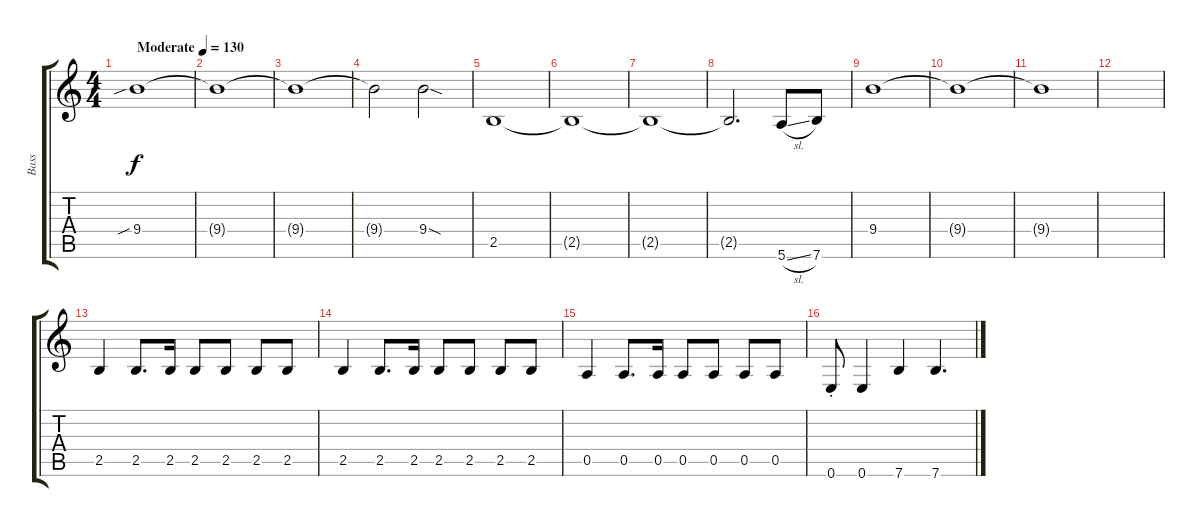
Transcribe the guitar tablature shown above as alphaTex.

\track ("Bass" "Bass") {instrument electricbassfinger}
\staff {score tabs}
\tuning (E4 B3 G3 D3 A2 E2) {hide}
\ts (4 4)
\tempo (130 "Moderate")
\clef g2
\ks c
9.4{sib}.1{dy f instrument electricbassfinger} |
9.4{t}.1 |
9.4{t}.1 |
9.4{t}.2 9.4{sod}.2 |
2.5.1 |
2.5{t}.1 |
2.5{t}.1 |
2.5{t}.2{d} 5.6{sl}.8 7.6.8 |
9.4.1 |
9.4{t}.1 |
9.4{t}.1 |
|
2.5.4 2.5.8{d} 2.5.16 2.5.8 2.5.8 2.5.8 2.5.8 |
2.5.4 2.5.8{d} 2.5.16 2.5.8 2.5.8 2.5.8 2.5.8 |
0.5.4 0.5.8{d} 0.5.16 0.5.8 0.5.8 0.5.8 0.5.8 |
0.6{st}.8 0.6.4 7.6.4 7.6.4{d}
